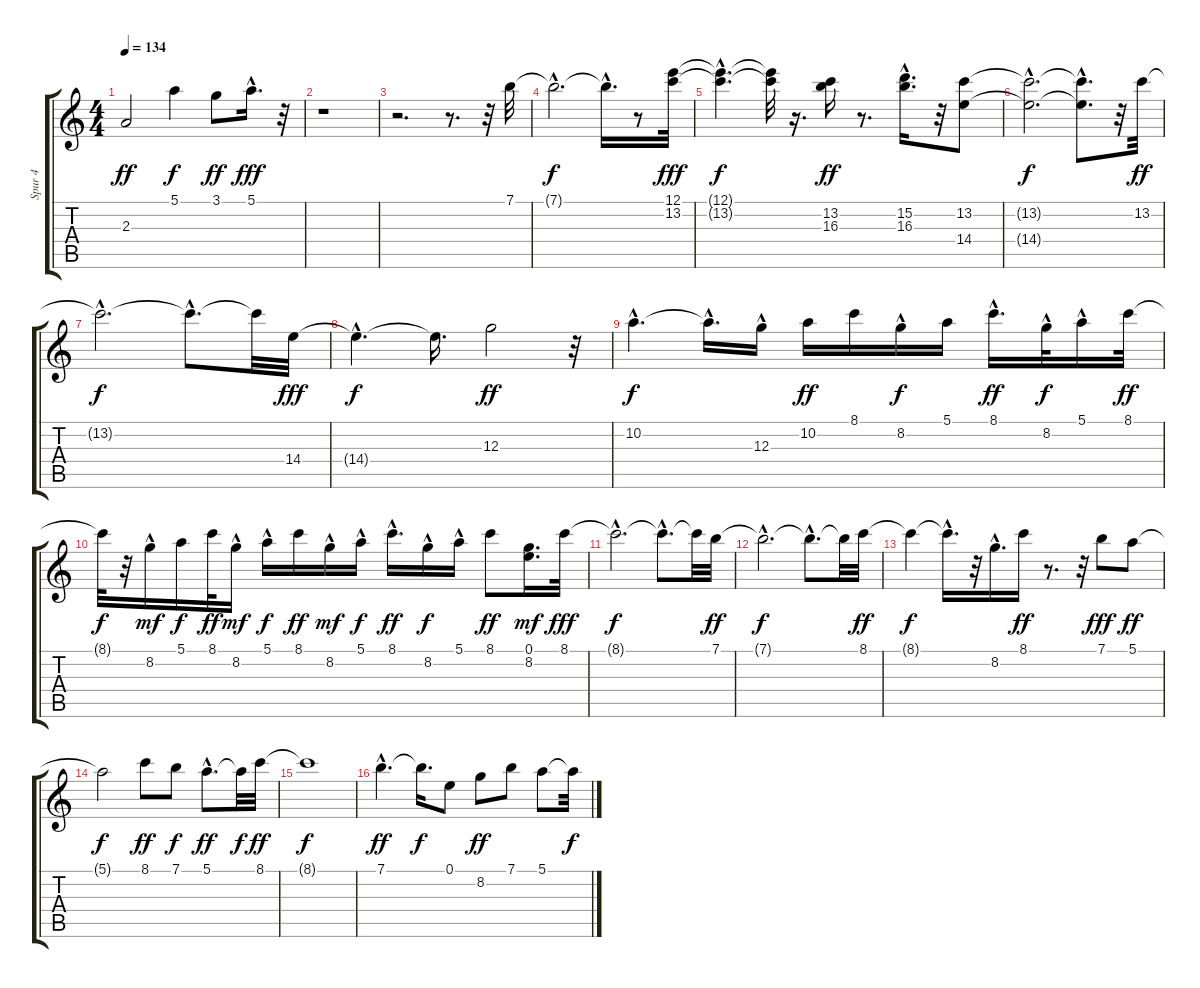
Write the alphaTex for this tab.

\track ("Spur 4" "Spur 4") {instrument distortionguitar}
\staff {score tabs}
\tuning (E4 B3 G3 D3 A2 E2) {hide}
\ts (4 4)
\tempo 134
\clef g2
\ks c
2.3.2{dy ff} 5.1.4{dy f} 3.1.8{dy ff} 5.1{hac}.16{d dy fff} r.32 |
r.1 |
r.2{d} r.8{d} r.32 7.1.32 |
7.1{hac t}.2{d dy f} 7.1{hac t}.16{d} r.8 (12.1 13.2).32{dy fff} |
(12.1{hac t} 13.2{hac t}).4{d dy f} (12.1{t} 13.2{t}).32 r.16{d} (13.2 16.3).16{dy ff} r.8{d} (15.2{hac} 16.3{hac}).16{d} r.32 (13.2 14.4).8 |
(13.2{hac t} 14.4{hac t}).2{d dy f} (13.2{hac t} 14.4{t}).8{d} r.32 13.2.32{dy ff} |
13.2{hac t}.2{d dy f} 13.2{hac t}.8{d} 13.2{t}.32 14.4.32{dy fff} |
14.4{hac t}.4{d dy f} 14.4{t}.16{d} 12.3.2{dy ff} r.32 |
10.2{hac}.4{d dy f} 10.2{hac t}.16{d} 12.3{hac}.16 10.2.16{dy ff} 8.1.16 8.2{hac}.16{dy f} 5.1.16 8.1{hac}.16{d dy ff} 8.2{hac}.32{dy f} 5.1{hac}.16 8.1.32{dy ff} |
8.1{t}.32{dy f} r.32 8.2{hac}.16{dy mf} 5.1.16{dy f} 8.1.32{dy ff} 8.2{hac}.16{dy mf} 5.1{hac}.16{dy f} 8.1.16{dy ff} 8.2{hac}.16{dy mf} 5.1{hac}.16{dy f} 8.1{hac}.16{d dy ff} 8.2{hac}.16{dy f} 5.1{hac}.16 8.1.8{dy ff} (0.1 8.2).16{d dy mf} 8.1.32{dy fff} |
8.1{hac t}.2{d dy f} 8.1{hac t}.8{d} 8.1{t}.32 7.1.32{dy ff} |
7.1{hac t}.2{d dy f} 7.1{hac t}.8{d} 7.1{t}.32 8.1.32{dy ff} |
8.1{t}.4{dy f} 8.1{hac t}.16{d} r.32 8.2{hac}.16{d} 8.1.16{dy ff} r.8{d} r.32 7.1.8{dy fff} 5.1.8{dy ff} |
5.1{t}.2{dy f} 8.1.8{dy ff} 7.1.8{dy f} 5.1{hac}.8{d dy ff} 5.1{t}.32{dy f} 8.1.32{dy ff} |
8.1{t}.1{dy f} |
7.1{hac}.4{d dy ff} 7.1{t}.16{d dy f} 0.1.8 8.2.8{dy ff} 7.1.8 5.1.8 5.1{t}.32{dy f}
